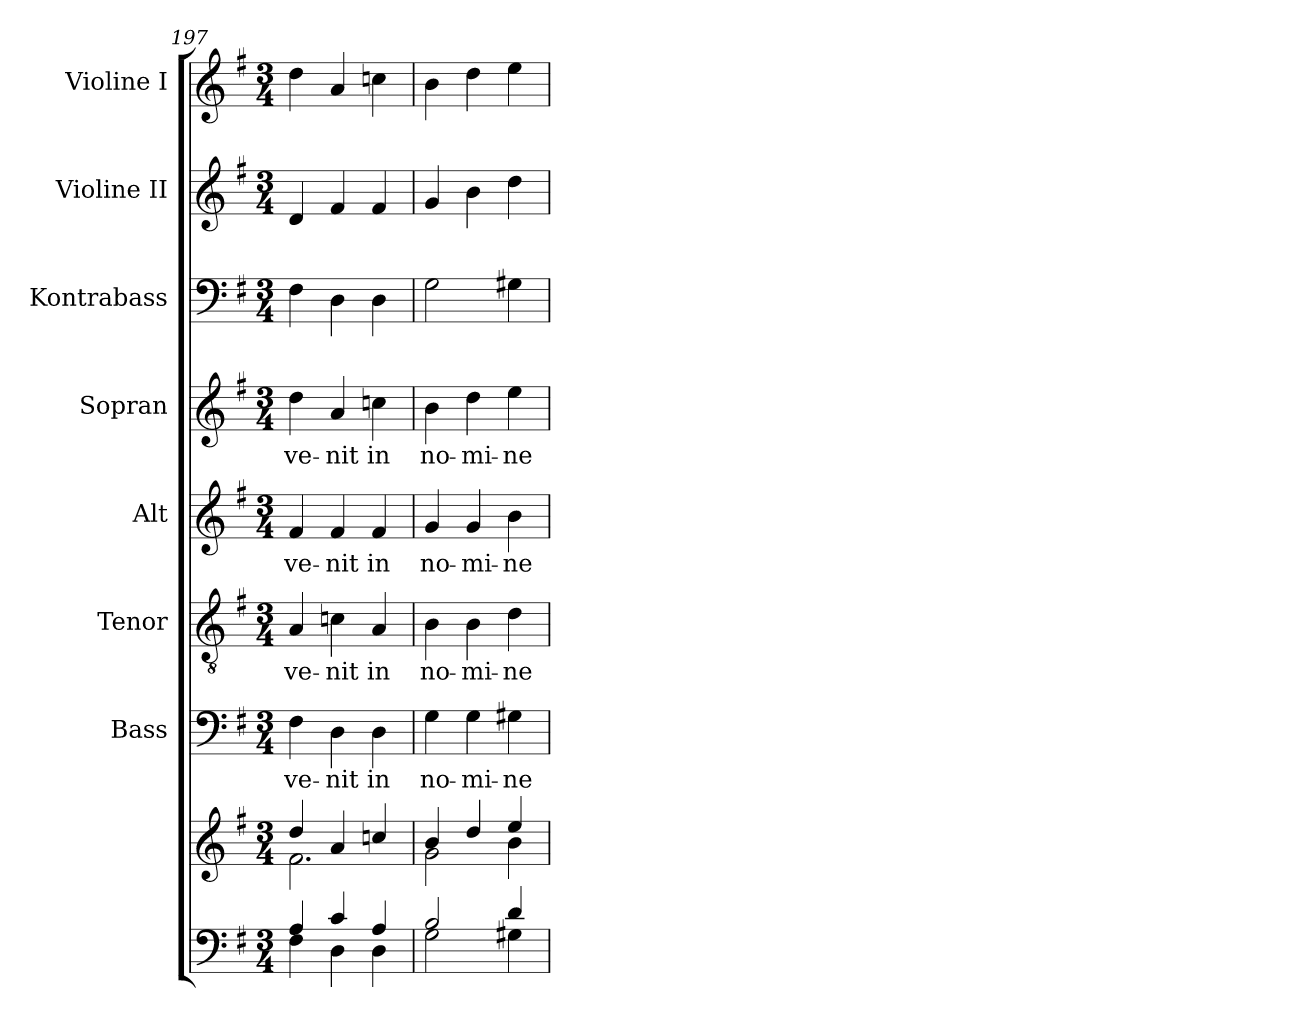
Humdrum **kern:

**kern	**kern	**kern	**text	**kern	**text	**kern	**text	**kern	**text	**kern	**kern	**kern
*part8	*part8	*part7	*part7	*part6	*part6	*part5	*part5	*part4	*part4	*part3	*part2	*part1
*staff9	*staff8	*staff7	*staff7	*staff6	*staff6	*staff5	*staff5	*staff4	*staff4	*staff3	*staff2	*staff1
*	*	*I"Bass	*	*I"Tenor	*	*I"Alt	*	*I"Sopran	*	*I"Kontrabass	*I"Violine II	*I"Violine I
*	*	*I'B.	*	*I'T.	*	*I'A.	*	*I'S.	*	*I'Kb.	*I'Vl. II	*I'Vl. I
!!LO:PB:g=z
*clefF4	*clefG2	*clefF4	*	*clefGv2	*	*clefG2	*	*clefG2	*	*clefF4	*clefG2	*clefG2
*	*	*	*	*	*	*	*	*	*	*ITrd7c12	*	*
*k[f#]	*k[f#]	*k[f#]	*	*k[f#]	*	*k[f#]	*	*k[f#]	*	*k[f#]	*k[f#]	*k[f#]
*G:	*G:	*G:	*	*G:	*	*G:	*	*G:	*	*G:	*G:	*G:
*M3/4	*M3/4	*M3/4	*	*M3/4	*	*M3/4	*	*M3/4	*	*M3/4	*M3/4	*M3/4
=197	=197	=197	=197	=197	=197	=197	=197	=197	=197	=197	=197	=197
*^	*^	*	*	*	*	*	*	*	*	*	*	*
!	!	!	!	!	!LO:LY:b	!	!LO:LY:b	!	!LO:LY:b	!	!LO:LY:b	!	!	!
4A/	4F#\	4dd/	2.f#\	4F#\	ve-	4A/	ve-	4f#/	ve-	4dd\	ve-	4FF#\	4d/	4dd\
!	!	!	!	!	!LO:LY:b	!	!LO:LY:b	!	!LO:LY:b	!	!LO:LY:b	!	!	!
4c/	4D\	4a/	.	4D\	-nit	4cn\	-nit	4f#/	-nit	4a/	-nit	4DD\	4f#/	4a/
!	!	!	!	!	!LO:LY:b	!	!LO:LY:b	!	!LO:LY:b	!	!LO:LY:b	!	!	!
4A/	4D\	4ccn/	.	4D\	in	4A/	in	4f#/	in	4ccn\	in	4DD\	4f#/	4ccn\
=198	=198	=198	=198	=198	=198	=198	=198	=198	=198	=198	=198	=198	=198	=198
!	!	!	!	!	!LO:LY:b	!	!LO:LY:b	!	!LO:LY:b	!	!LO:LY:b	!	!	!
2B/	2G\	4b/	2g\	4G\	no-	4B\	no-	4g/	no-	4b\	no-	2GG\	4g/	4b\
!	!	!	!	!	!LO:LY:b	!	!LO:LY:b	!	!LO:LY:b	!	!LO:LY:b	!	!	!
.	.	4dd/	.	4G\	-mi-	4B\	-mi-	4g/	-mi-	4dd\	-mi-	.	4b\	4dd\
!	!	!	!	!	!LO:LY:b	!	!LO:LY:b	!	!LO:LY:b	!	!LO:LY:b	!	!	!
4d/	4G#X\	4ee/	4b\	4G#X\	-ne	4d\	-ne	4b\	-ne	4ee\	-ne	4GG#X\	4dd\	4ee\
*v	*v	*	*	*	*	*	*	*	*	*	*	*	*	*
*	*v	*v	*	*	*	*	*	*	*	*	*	*	*
=	=	=	=	=	=	=	=	=	=	=	=	=
*-	*-	*-	*-	*-	*-	*-	*-	*-	*-	*-	*-	*-
